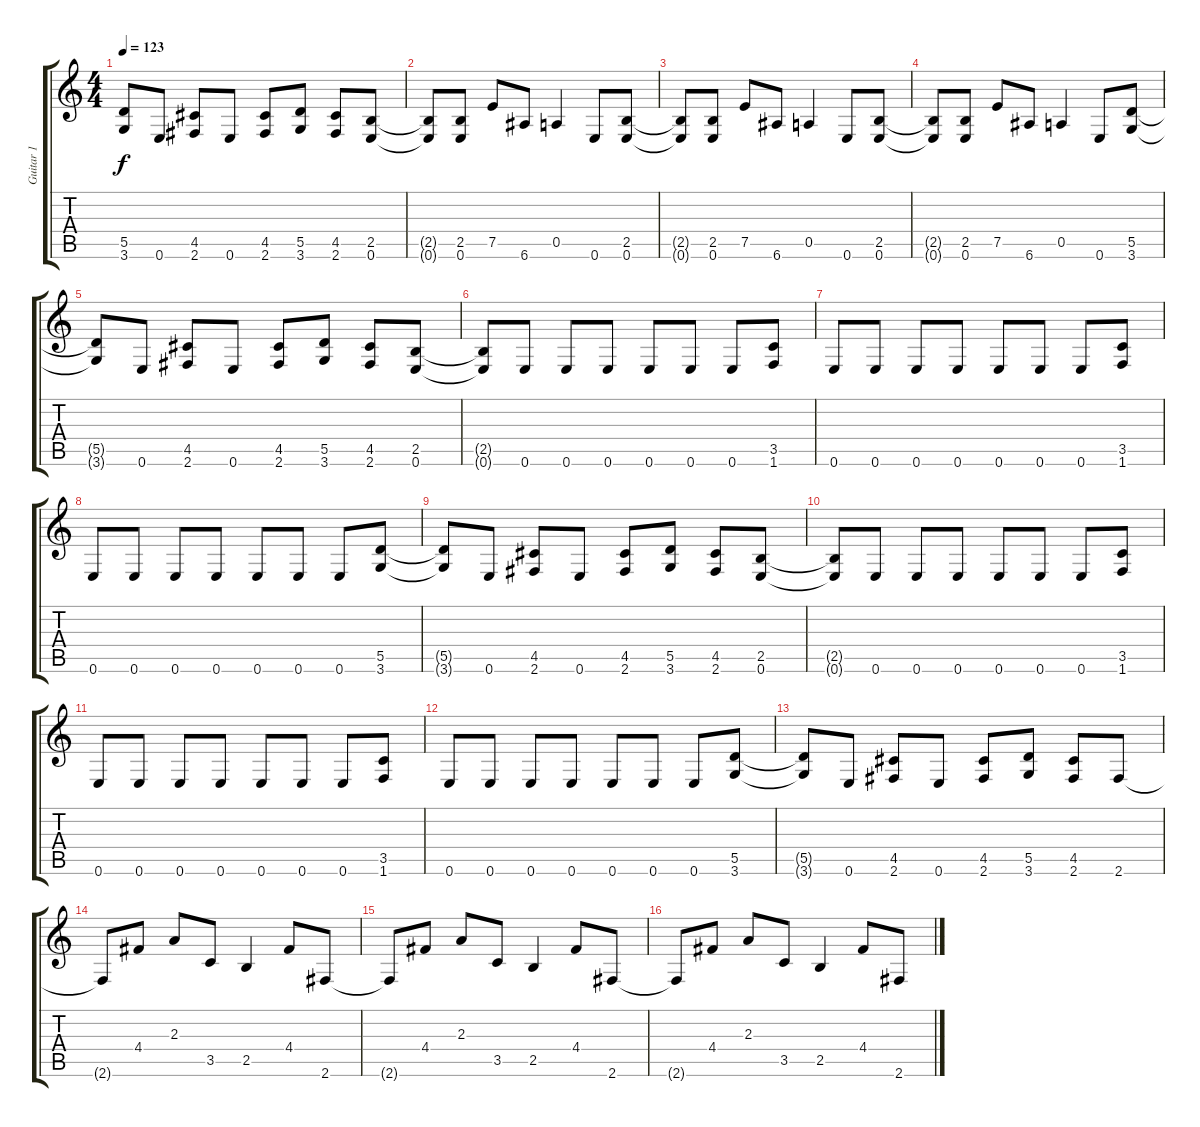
\track ("Guitar 1" "Guitar 1") {instrument acousticguitarsteel}
\staff {score tabs}
\tuning (E4 B3 G3 D3 A2 E2) {hide}
\ts (4 4)
\tempo 123
\clef g2
\ks c
(5.5{t} 3.6{t}).8{dy f} 0.6.8 (4.5 2.6).8 0.6.8 (4.5 2.6).8 (5.5 3.6).8 (4.5 2.6).8 (2.5 0.6).8 |
(2.5{t} 0.6{t}).8 (2.5 0.6).8 7.5.8 6.6.8 0.5.4 0.6.8 (2.5 0.6).8 |
(2.5{t} 0.6{t}).8 (2.5 0.6).8 7.5.8 6.6.8 0.5.4 0.6.8 (2.5 0.6).8 |
(2.5{t} 0.6{t}).8 (2.5 0.6).8 7.5.8 6.6.8 0.5.4 0.6.8 (5.5 3.6).8 |
(5.5{t} 3.6{t}).8 0.6.8 (4.5 2.6).8 0.6.8 (4.5 2.6).8 (5.5 3.6).8 (4.5 2.6).8 (2.5 0.6).8 |
(2.5{t} 0.6{t}).8 0.6.8 0.6.8 0.6.8 0.6.8 0.6.8 0.6.8 (3.5 1.6).8 |
0.6.8 0.6.8 0.6.8 0.6.8 0.6.8 0.6.8 0.6.8 (3.5 1.6).8 |
0.6.8 0.6.8 0.6.8 0.6.8 0.6.8 0.6.8 0.6.8 (5.5 3.6).8 |
(5.5{t} 3.6{t}).8 0.6.8 (4.5 2.6).8 0.6.8 (4.5 2.6).8 (5.5 3.6).8 (4.5 2.6).8 (2.5 0.6).8 |
(2.5{t} 0.6{t}).8 0.6.8 0.6.8 0.6.8 0.6.8 0.6.8 0.6.8 (3.5 1.6).8 |
0.6.8 0.6.8 0.6.8 0.6.8 0.6.8 0.6.8 0.6.8 (3.5 1.6).8 |
0.6.8 0.6.8 0.6.8 0.6.8 0.6.8 0.6.8 0.6.8 (5.5 3.6).8 |
(5.5{t} 3.6{t}).8 0.6.8 (4.5 2.6).8 0.6.8 (4.5 2.6).8 (5.5 3.6).8 (4.5 2.6).8 2.6.8 |
2.6{t}.8 4.4.8 2.3.8 3.5.8 2.5.4 4.4.8 2.6.8 |
2.6{t}.8 4.4.8 2.3.8 3.5.8 2.5.4 4.4.8 2.6.8 |
2.6{t}.8 4.4.8 2.3.8 3.5.8 2.5.4 4.4.8 2.6.8
